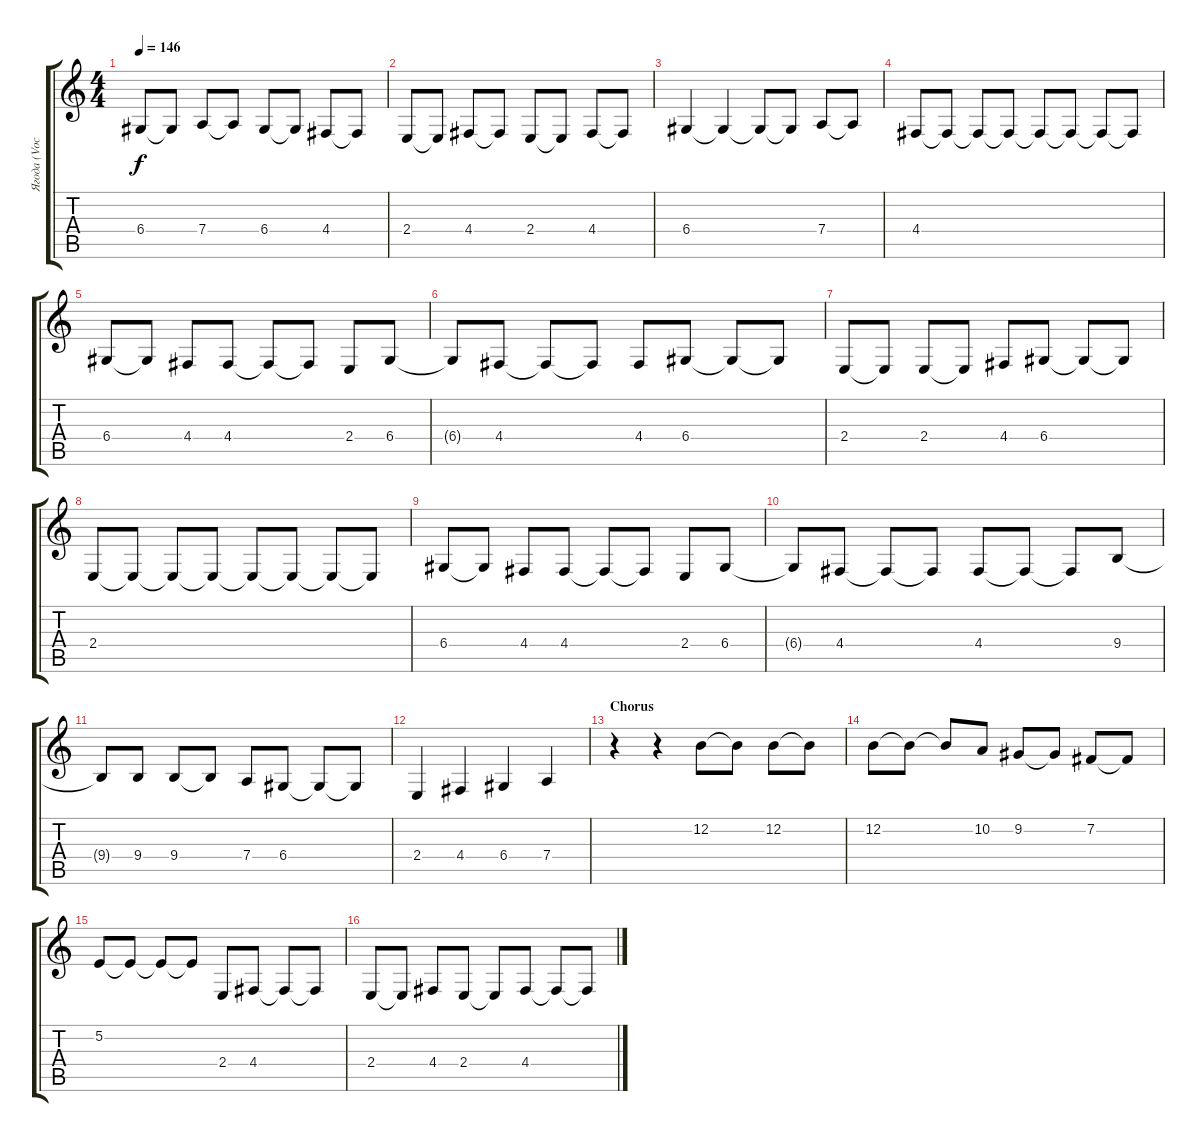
\track ("Ягода (Vocal)" "Ягода (Voc") {instrument lead6voice}
\staff {score tabs}
\tuning (E4 B3 G3 D3 A2 E2) {hide}
\ts (4 4)
\tempo 146
\clef g2
\ks c
6.4.8{dy f} 6.4{t}.8 7.4.8 7.4{t}.8 6.4.8 6.4{t}.8 4.4.8 4.4{t}.8 |
2.4.8 2.4{t}.8 4.4.8 4.4{t}.8 2.4.8 2.4{t}.8 4.4.8 4.4{t}.8 |
6.4.4 6.4{t}.4 6.4{t}.8 6.4{t}.8 7.4.8 7.4{t}.8 |
4.4.8 4.4{t}.8 4.4{t}.8 4.4{t}.8 4.4{t}.8 4.4{t}.8 4.4{t}.8 4.4{t}.8 |
6.4.8 6.4{t}.8 4.4.8 4.4.8 4.4{t}.8 4.4{t}.8 2.4.8 6.4.8 |
6.4{t}.8 4.4.8 4.4{t}.8 4.4{t}.8 4.4.8 6.4.8 6.4{t}.8 6.4{t}.8 |
2.4.8 2.4{t}.8 2.4.8 2.4{t}.8 4.4.8 6.4.8 6.4{t}.8 6.4{t}.8 |
2.4.8 2.4{t}.8 2.4{t}.8 2.4{t}.8 2.4{t}.8 2.4{t}.8 2.4{t}.8 2.4{t}.8 |
6.4.8 6.4{t}.8 4.4.8 4.4.8 4.4{t}.8 4.4{t}.8 2.4.8 6.4.8 |
6.4{t}.8 4.4.8 4.4{t}.8 4.4{t}.8 4.4.8 4.4{t}.8 4.4{t}.8 9.4.8 |
9.4{t}.8 9.4.8 9.4.8 9.4{t}.8 7.4.8 6.4.8 6.4{t}.8 6.4{t}.8 |
2.4.4 4.4.4 6.4.4 7.4.4 |
\section ("" "Chorus")
r.4 r.4 12.2.8 12.2{t}.8 12.2.8 12.2{t}.8 |
12.2.8 12.2{t}.8 12.2{t}.8 10.2.8 9.2.8 9.2{t}.8 7.2.8 7.2{t}.8 |
5.2.8 5.2{t}.8 5.2{t}.8 5.2{t}.8 2.4.8 4.4.8 4.4{t}.8 4.4{t}.8 |
2.4.8 2.4{t}.8 4.4.8 2.4.8 2.4{t}.8 4.4.8 4.4{t}.8 4.4{t}.8
